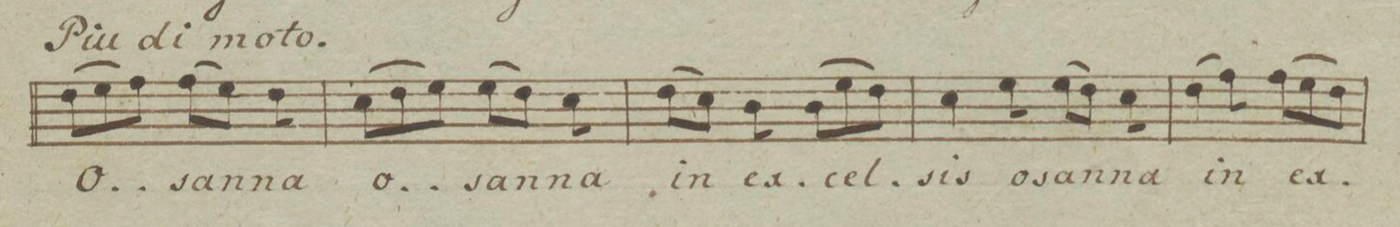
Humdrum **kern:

**kern	**text	**dynam
*I"Canto.	*	*
*clefC1	*	*
*k[b-e-]	*	*
*met(c)	*	*
*M6/8	*	*
(8b-\L	O-	.
8cc\	.	.
8dd\J)	.	.
(8dd\L	-san-	.
8cc\J)	.	.
8b-\	-na	.
=37	=37	=37
(8a\L	o-	.
8b-\	.	.
8cc\J)	.	.
(8cc\L	-san-	.
8b-\J)	.	.
8a\	-na	.
=38	=38	=38
(8b-\L	in	.
8a\J)	.	.
8g\	ex-	.
(8g\L	-cel-	.
8cc\	.	.
8b-\J)	.	.
=39	=39	=39
4a\	-sis	.
8cc\	o-	.
(8cc\L	-san-	.
8b-\J)	.	.
8a\	-na	.
=40	=40	=40
(4b-\	in	.
8dd\)	.	.
(8dd\L	ex-	.
8cc\	.	.
8b-\J)	.	.
=41	=41	=41
*-	*-	*-
